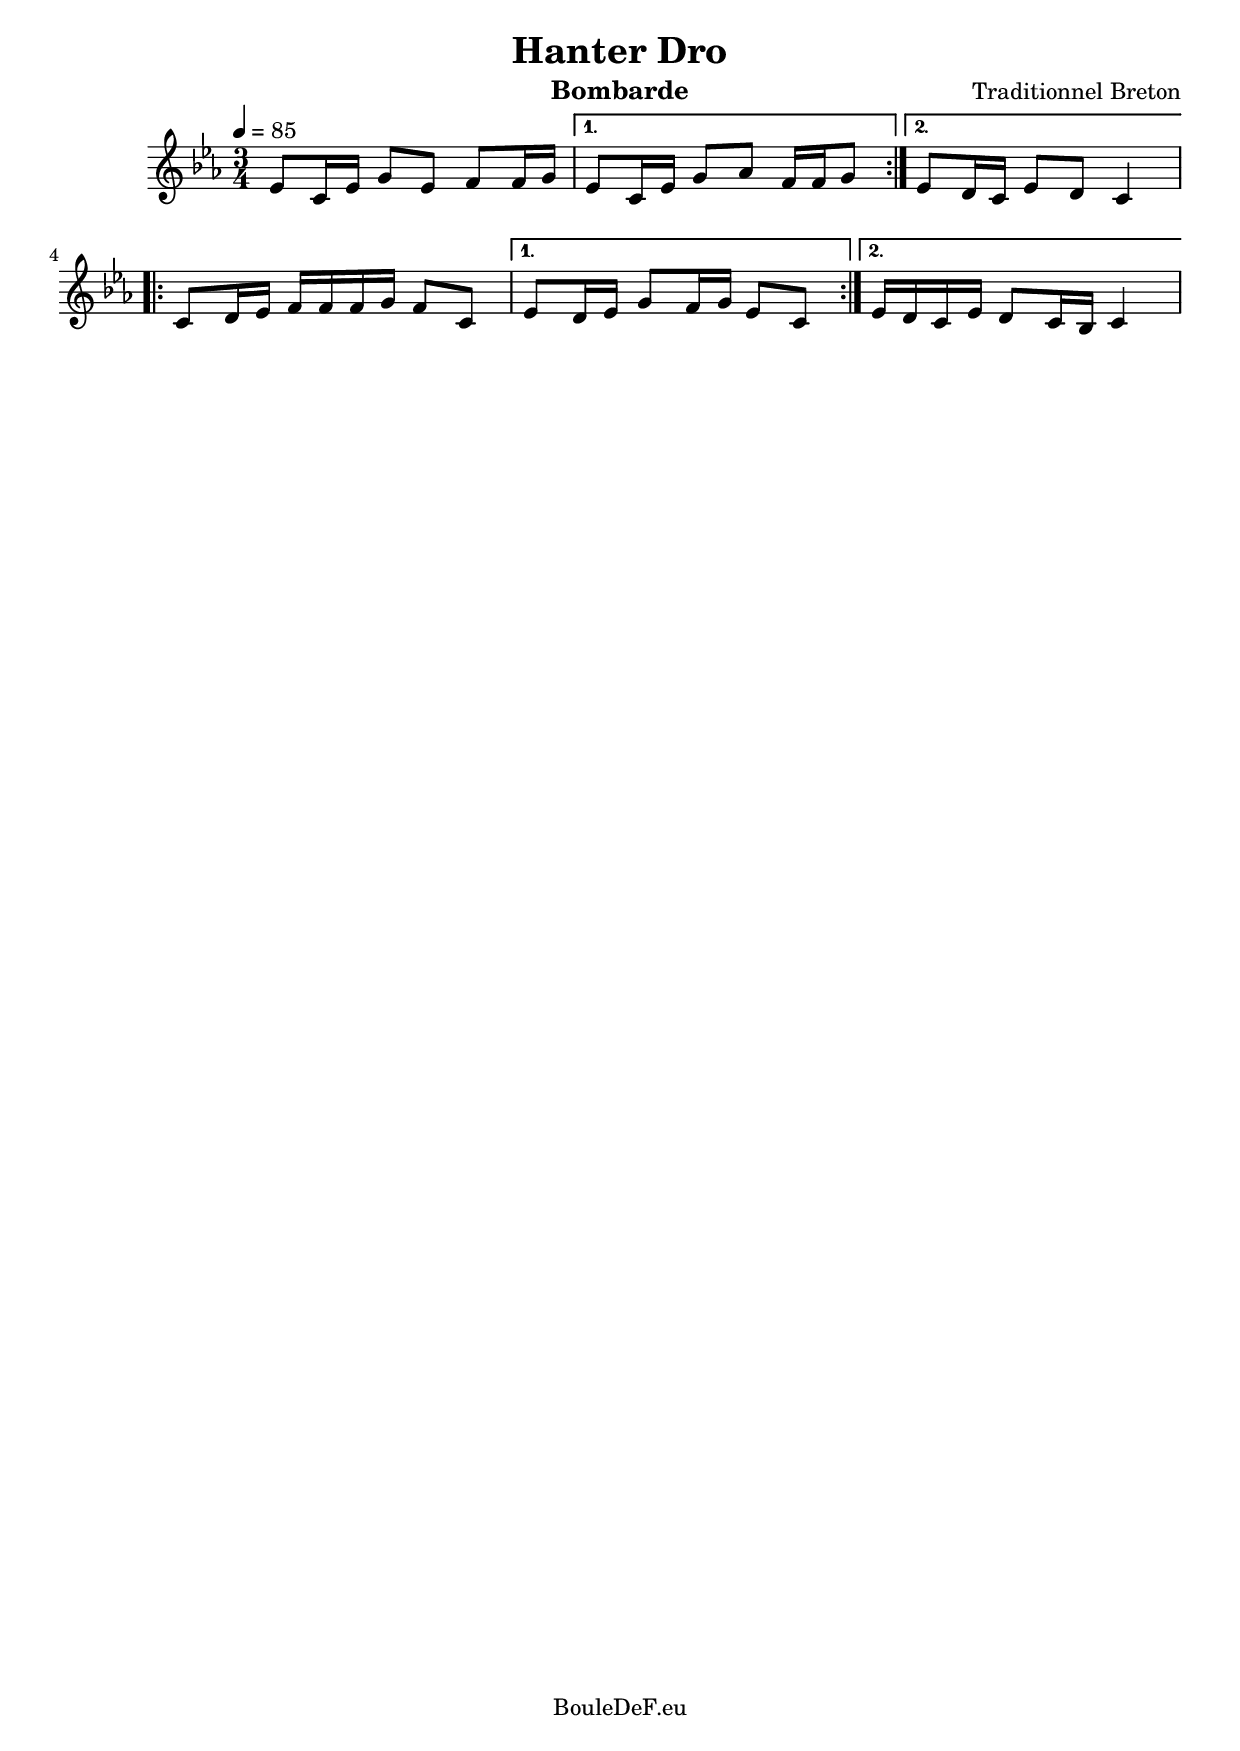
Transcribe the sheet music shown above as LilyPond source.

\version "2.16.2"
\include "italiano.ly"

\header {
	title = "Hanter Dro"
	composer = "Traditionnel Breton"
	instrument = "Bombarde"
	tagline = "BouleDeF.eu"
}

\score {
	\new Staff \relative sib {
		\clef "treble"
		\key mib \major
		\time 3/4
		\tempo 4 = 85

		\repeat volta 2 {
			| mib8 do16 mib sol8 mib fa fa16 sol
		}
		\alternative {
			{| mib8 do16 mib sol8 lab fa16 fa sol8}
			{| mib8 re16 do mib8 re do4}
		}
		\break
		\repeat volta 2 {
			| do8 re16 mib fa fa fa sol fa8 do
		}
		\alternative {
			{| mib8 re16 mib sol8 fa16 sol mib8 do}
			{| mib16 re do mib re8 do16 sib do4}
		}
	}
}

